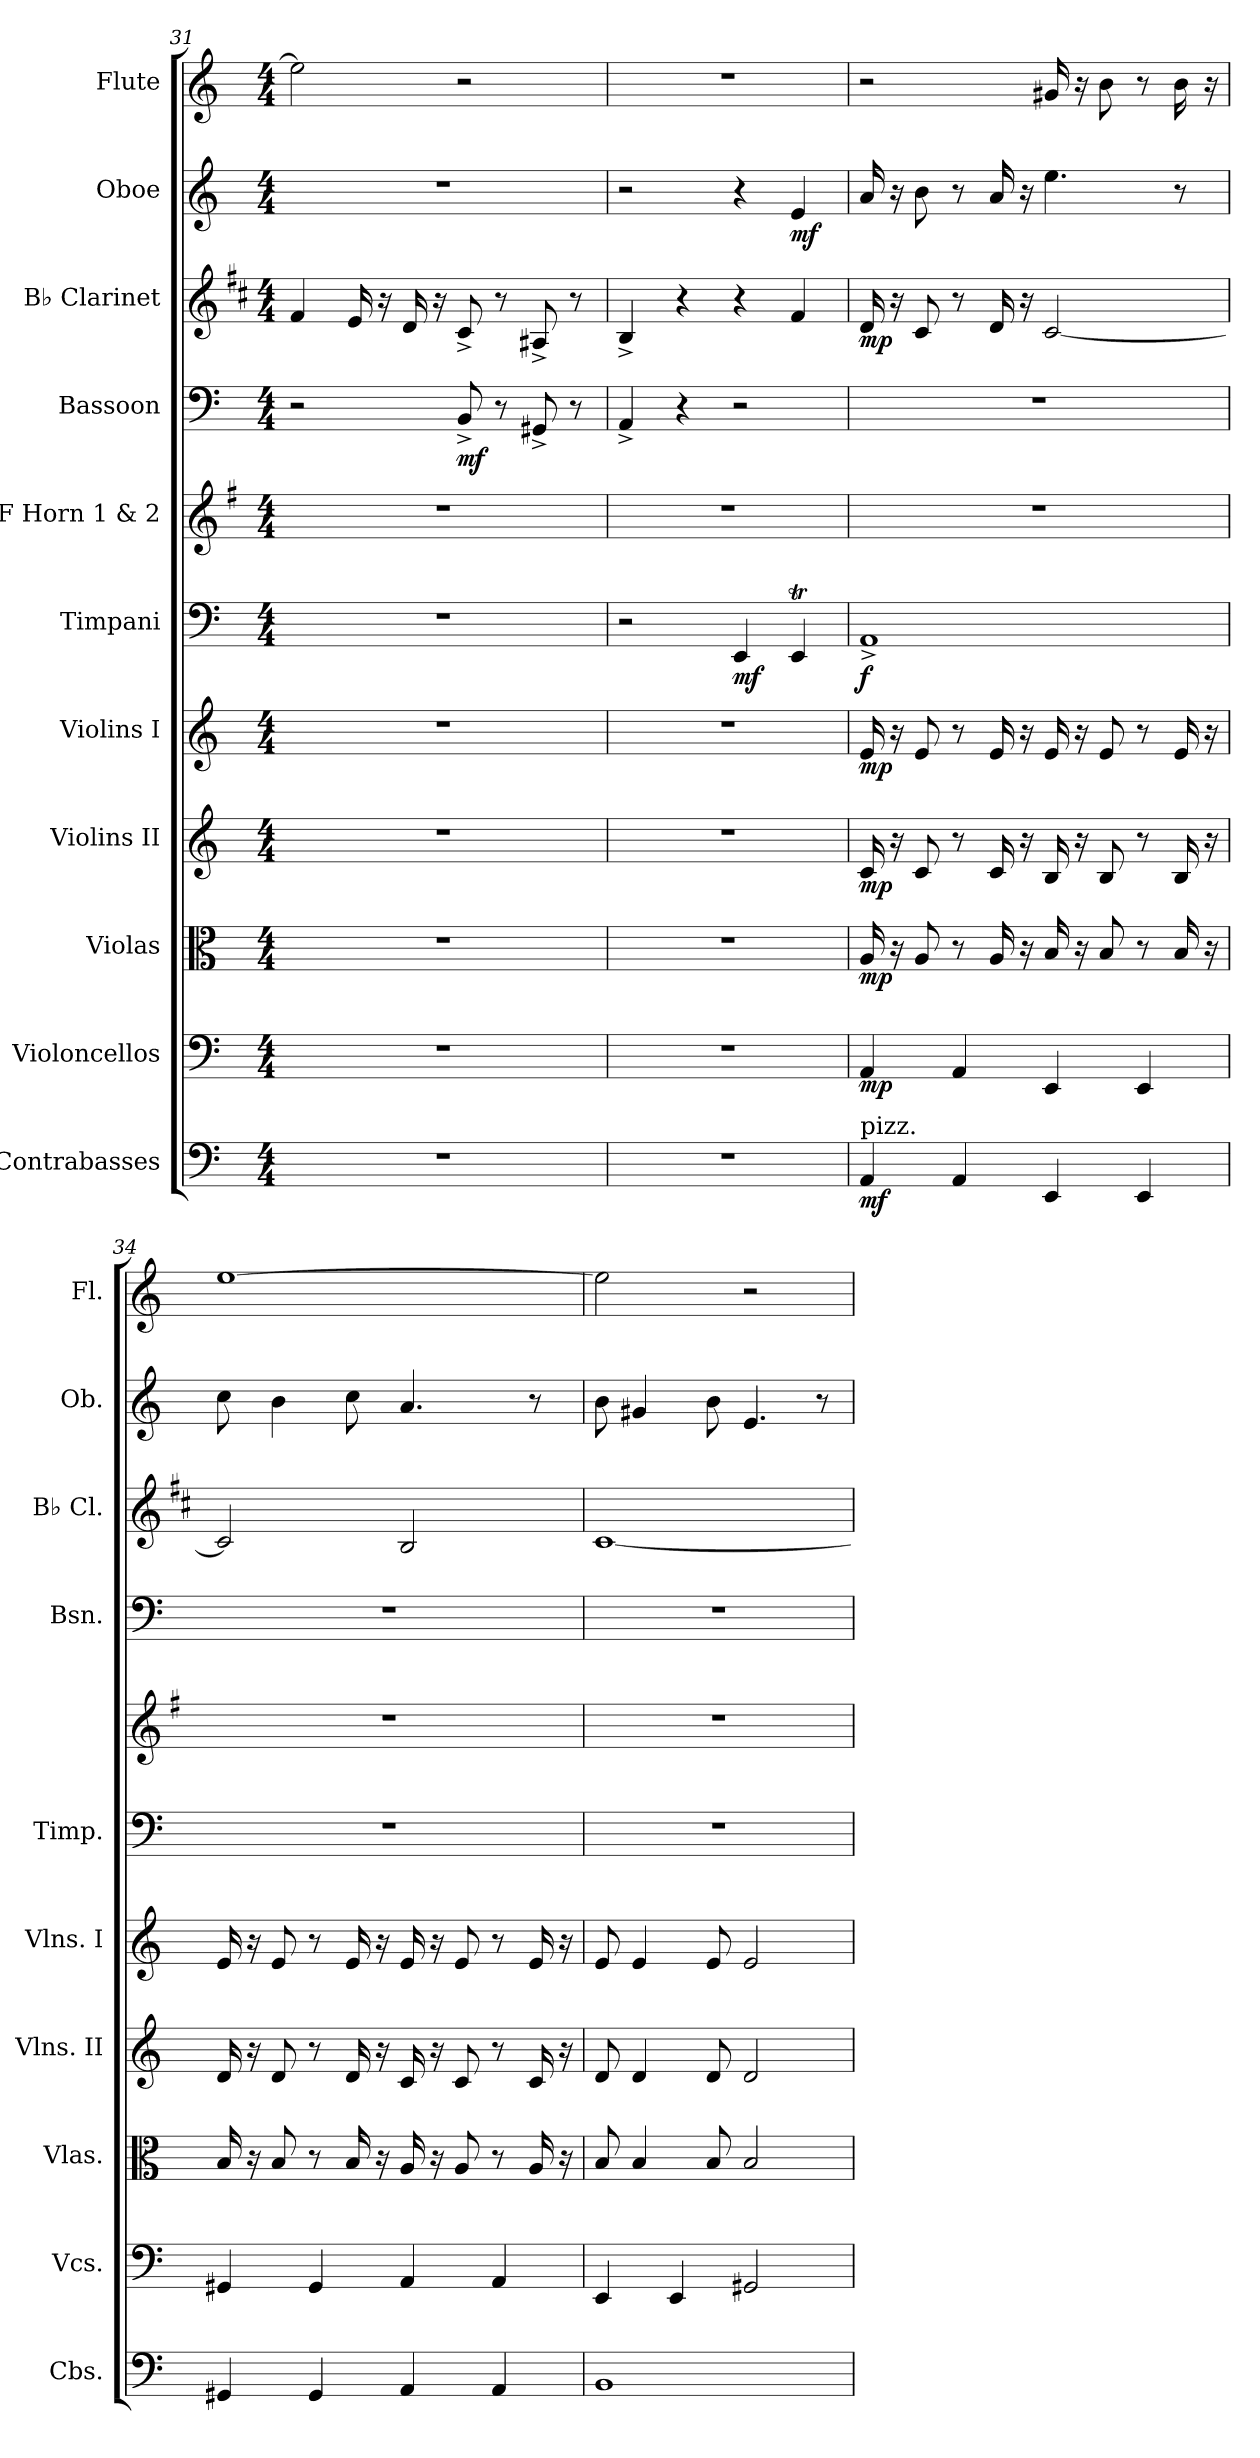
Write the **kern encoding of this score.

**kern	**dynam	**kern	**dynam	**kern	**dynam	**kern	**dynam	**kern	**dynam	**kern	**dynam	**kern	**kern	**dynam	**kern	**dynam	**kern	**dynam	**kern
*part11	*part11	*part10	*part10	*part9	*part9	*part8	*part8	*part7	*part7	*part6	*part6	*part5	*part4	*part4	*part3	*part3	*part2	*part2	*part1
*staff11	*staff11	*staff10	*staff10	*staff9	*staff9	*staff8	*staff8	*staff7	*staff7	*staff6	*staff6	*staff5	*staff4	*staff4	*staff3	*staff3	*staff2	*staff2	*staff1
*I"Contrabasses	*	*I"Violoncellos	*	*I"Violas	*	*I"Violins II	*	*I"Violins I	*	*I"Timpani	*	*I"F Horn 1 &amp; 2	*I"Bassoon	*	*I"B♭ Clarinet	*	*I"Oboe	*	*I"Flute
*I'Cbs.	*	*I'Vcs.	*	*I'Vlas.	*	*I'Vlns. II	*	*I'Vlns. I	*	*I'Timp.	*	*	*I'Bsn.	*	*I'B♭ Cl.	*	*I'Ob.	*	*I'Fl.
*clefF4	*	*clefF4	*	*clefC3	*	*clefG2	*	*clefG2	*	*clefF4	*	*clefG2	*clefF4	*	*clefG2	*	*clefG2	*	*clefG2
*ITrd7c12	*	*	*	*	*	*	*	*	*	*	*	*ITrd4c7	*	*	*ITrd1c2	*	*	*	*
*k[]	*	*k[]	*	*k[]	*	*k[]	*	*k[]	*	*k[]	*	*k[]	*k[]	*	*k[]	*	*k[]	*	*k[]
*M4/4	*	*M4/4	*	*M4/4	*	*M4/4	*	*M4/4	*	*M4/4	*	*M4/4	*M4/4	*	*M4/4	*	*M4/4	*	*M4/4
=31	=31	=31	=31	=31	=31	=31	=31	=31	=31	=31	=31	=31	=31	=31	=31	=31	=31	=31	=31
1r	.	1r	.	1r	.	1r	.	1r	.	1r	.	1r	2r	.	4e/	.	1r	.	2ee\]
.	.	.	.	.	.	.	.	.	.	.	.	.	.	.	16d/	.	.	.	.
.	.	.	.	.	.	.	.	.	.	.	.	.	.	.	16r	.	.	.	.
.	.	.	.	.	.	.	.	.	.	.	.	.	.	.	16c/	.	.	.	.
.	.	.	.	.	.	.	.	.	.	.	.	.	.	.	16r	.	.	.	.
!	!	!	!	!	!	!	!	!	!	!	!	!	!	!LO:DY:b	!	!	!	!	!
.	.	.	.	.	.	.	.	.	.	.	.	.	8BB^/	mf	8B^/	.	.	.	2r
.	.	.	.	.	.	.	.	.	.	.	.	.	8r	.	8r	.	.	.	.
.	.	.	.	.	.	.	.	.	.	.	.	.	8GG#X^/	.	8G#X^/	.	.	.	.
.	.	.	.	.	.	.	.	.	.	.	.	.	8r	.	8r	.	.	.	.
=32	=32	=32	=32	=32	=32	=32	=32	=32	=32	=32	=32	=32	=32	=32	=32	=32	=32	=32	=32
1r	.	1r	.	1r	.	1r	.	1r	.	2r	.	1r	4AA^/	.	4A^/	.	2r	.	1r
.	.	.	.	.	.	.	.	.	.	.	.	.	4r	.	4r	.	.	.	.
!	!	!	!	!	!	!	!	!	!	!	!LO:DY:b	!	!	!	!	!	!	!	!
.	.	.	.	.	.	.	.	.	.	4EE/	mf	.	2r	.	4r	.	4r	.	.
!	!	!	!	!	!	!	!	!	!	!	!	!	!	!	!	!	!	!LO:DY:b	!
.	.	.	.	.	.	.	.	.	.	4EEt/	.	.	.	.	4e/	.	4e/	mf	.
!!LO:PB:g=z
=33	=33	=33	=33	=33	=33	=33	=33	=33	=33	=33	=33	=33	=33	=33	=33	=33	=33	=33	=33
!LO:TX:a:t=pizz.	!	!	!	!	!	!	!	!	!	!	!	!	!	!	!	!	!	!	!
!	!LO:DY:b	!	!LO:DY:b	!	!LO:DY:b	!	!LO:DY:b	!	!LO:DY:b	!	!LO:DY:b	!	!	!	!	!LO:DY:b	!	!	!
4AAA/	mf	4AA/	mp	16A/	mp	16c/	mp	16e/	mp	1AA^	f	1r	1r	.	16c/	mp	16a/	.	2r
.	.	.	.	16r	.	16r	.	16r	.	.	.	.	.	.	16r	.	16r	.	.
.	.	.	.	8A/	.	8c/	.	8e/	.	.	.	.	.	.	8B/	.	8b\	.	.
4AAA/	.	4AA/	.	8r	.	8r	.	8r	.	.	.	.	.	.	8r	.	8r	.	.
.	.	.	.	16A/	.	16c/	.	16e/	.	.	.	.	.	.	16c/	.	16a/	.	.
.	.	.	.	16r	.	16r	.	16r	.	.	.	.	.	.	16r	.	16r	.	.
4EEE/	.	4EE/	.	16B/	.	16B/	.	16e/	.	.	.	.	.	.	[2B/	.	4.ee\	.	16g#X/
.	.	.	.	16r	.	16r	.	16r	.	.	.	.	.	.	.	.	.	.	16r
.	.	.	.	8B/	.	8B/	.	8e/	.	.	.	.	.	.	.	.	.	.	8b\
4EEE/	.	4EE/	.	8r	.	8r	.	8r	.	.	.	.	.	.	.	.	.	.	8r
.	.	.	.	16B/	.	16B/	.	16e/	.	.	.	.	.	.	.	.	8r	.	16b\
.	.	.	.	16r	.	16r	.	16r	.	.	.	.	.	.	.	.	.	.	16r
=34	=34	=34	=34	=34	=34	=34	=34	=34	=34	=34	=34	=34	=34	=34	=34	=34	=34	=34	=34
4GGG#X/	.	4GG#X/	.	16B/	.	16d/	.	16e/	.	1r	.	1r	1r	.	2B/]	.	8cc\	.	[1ee
.	.	.	.	16r	.	16r	.	16r	.	.	.	.	.	.	.	.	.	.	.
.	.	.	.	8B/	.	8d/	.	8e/	.	.	.	.	.	.	.	.	4b\	.	.
4GGG#/	.	4GG#/	.	8r	.	8r	.	8r	.	.	.	.	.	.	.	.	.	.	.
.	.	.	.	16B/	.	16d/	.	16e/	.	.	.	.	.	.	.	.	8cc\	.	.
.	.	.	.	16r	.	16r	.	16r	.	.	.	.	.	.	.	.	.	.	.
4AAA/	.	4AA/	.	16A/	.	16c/	.	16e/	.	.	.	.	.	.	2A/	.	4.a/	.	.
.	.	.	.	16r	.	16r	.	16r	.	.	.	.	.	.	.	.	.	.	.
.	.	.	.	8A/	.	8c/	.	8e/	.	.	.	.	.	.	.	.	.	.	.
4AAA/	.	4AA/	.	8r	.	8r	.	8r	.	.	.	.	.	.	.	.	.	.	.
.	.	.	.	16A/	.	16c/	.	16e/	.	.	.	.	.	.	.	.	8r	.	.
.	.	.	.	16r	.	16r	.	16r	.	.	.	.	.	.	.	.	.	.	.
=35	=35	=35	=35	=35	=35	=35	=35	=35	=35	=35	=35	=35	=35	=35	=35	=35	=35	=35	=35
1BBB	.	4EE/	.	8B/	.	8d/	.	8e/	.	1r	.	1r	1r	.	[1B	.	8b\	.	2ee\]
.	.	.	.	4B/	.	4d/	.	4e/	.	.	.	.	.	.	.	.	4g#X/	.	.
.	.	4EE/	.	.	.	.	.	.	.	.	.	.	.	.	.	.	.	.	.
.	.	.	.	8B/	.	8d/	.	8e/	.	.	.	.	.	.	.	.	8b\	.	.
.	.	2GG#X/	.	2B/	.	2d/	.	2e/	.	.	.	.	.	.	.	.	4.e/	.	2r
.	.	.	.	.	.	.	.	.	.	.	.	.	.	.	.	.	8r	.	.
=	=	=	=	=	=	=	=	=	=	=	=	=	=	=	=	=	=	=	=
*-	*-	*-	*-	*-	*-	*-	*-	*-	*-	*-	*-	*-	*-	*-	*-	*-	*-	*-	*-
